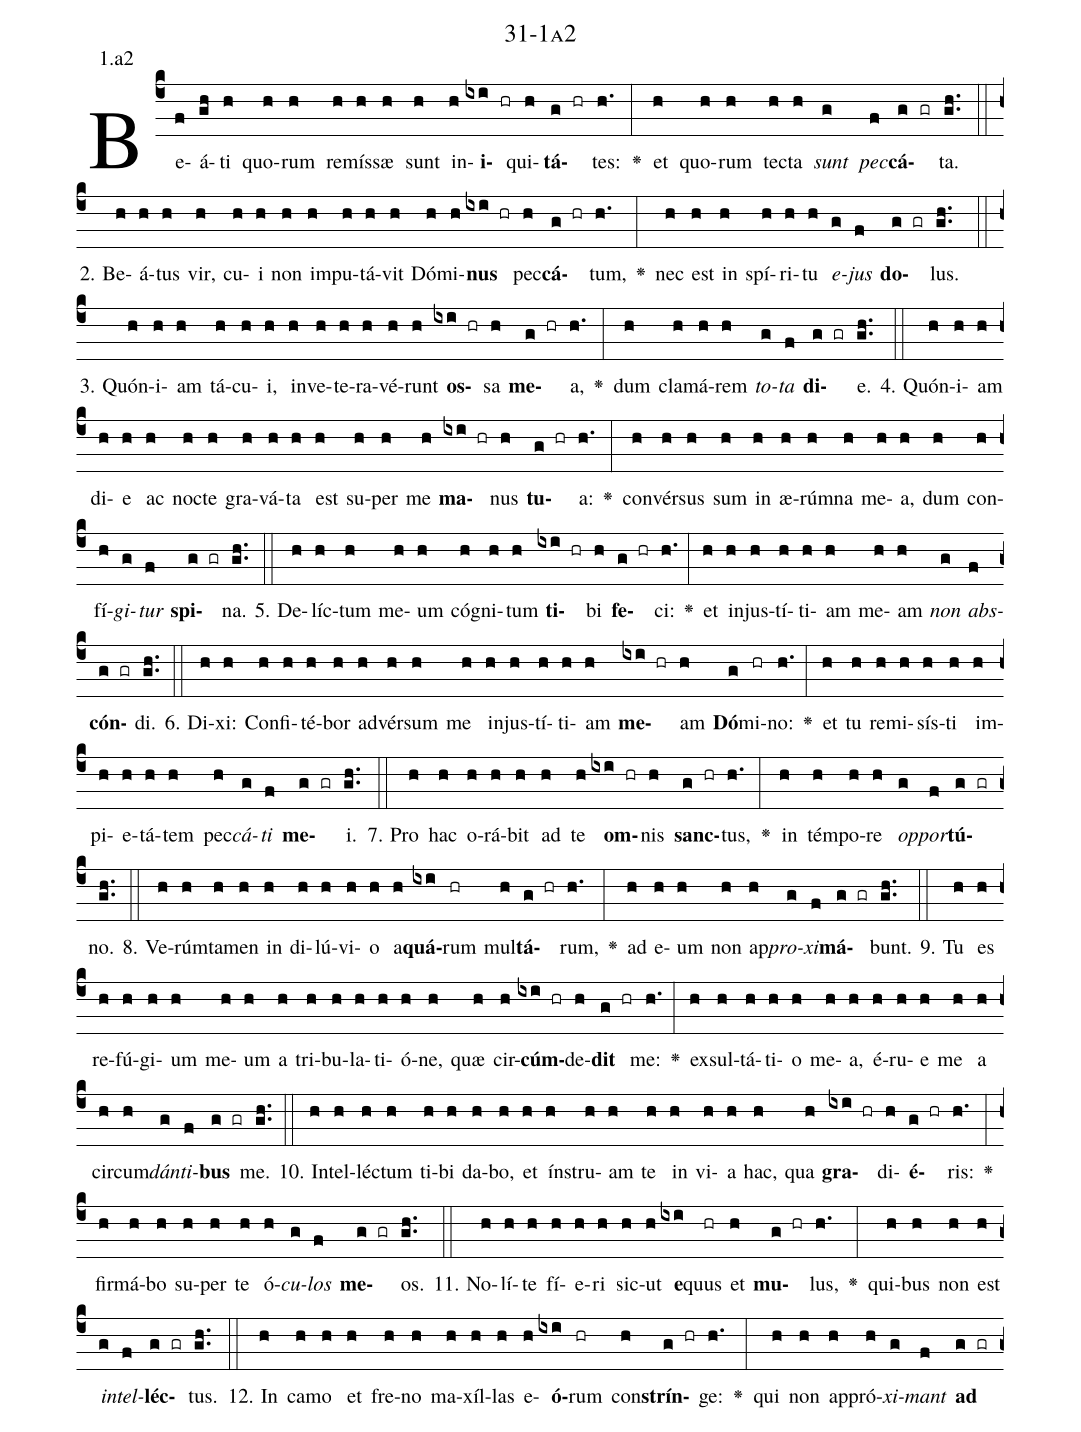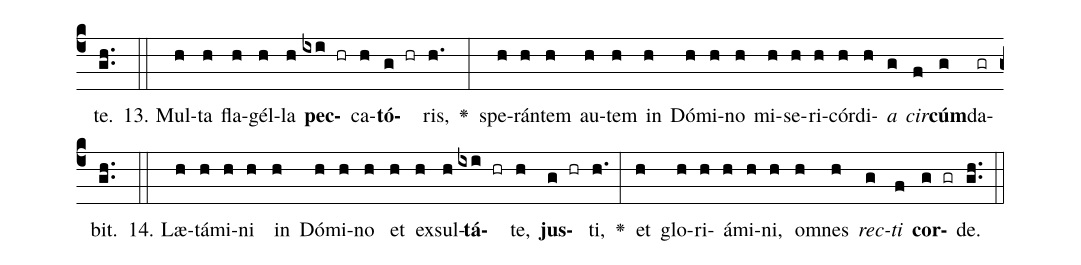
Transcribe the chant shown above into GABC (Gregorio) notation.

name: 31-1a2;
annotation: 1.a2;
%%
(c4)Be(f)á(gh)ti(h) quo(h)rum(h) re(h)mís(h)sæ(h) sunt(h) in(h)<b>i</b>(ixi hr)qui(h)<b>tá</b>(g hr)tes:(h.) <v>\greheightstar</v>(:) et(h) quo(h)rum(h) tec(h)ta(h) <i>sunt</i>(g) <i>pec</i>(f)<b>cá</b>(g gr)ta.(gh..) (::)
2. Be(h)á(h)tus(h) vir,(h) cu(h)i(h) non(h) im(h)pu(h)tá(h)vit(h) Dó(h)mi(h)<b>nus</b>(ixi hr) pec(h)<b>cá</b>(g hr)tum,(h.) <v>\greheightstar</v>(:) nec(h) est(h) in(h) spí(h)ri(h)tu(h) <i>e</i>(g)<i>jus</i>(f) <b>do</b>(g gr)lus.(gh..) (::)
3. Quón(h)i(h)am(h) tá(h)cu(h)i,(h) in(h)ve(h)te(h)ra(h)vé(h)runt(h) <b>os</b>(ixi hr)sa(h) <b>me</b>(g hr)a,(h.) <v>\greheightstar</v>(:) dum(h) cla(h)má(h)rem(h) <i>to</i>(g)<i>ta</i>(f) <b>di</b>(g gr)e.(gh..) (::)
4. Quón(h)i(h)am(h) di(h)e(h) ac(h) noc(h)te(h) gra(h)vá(h)ta(h) est(h) su(h)per(h) me(h) <b>ma</b>(ixi hr)nus(h) <b>tu</b>(g hr)a:(h.) <v>\greheightstar</v>(:) con(h)vér(h)sus(h) sum(h) in(h) æ(h)rúm(h)na(h) me(h)a,(h) dum(h) con(h)fí(h)<i>gi</i>(g)<i>tur</i>(f) <b>spi</b>(g gr)na.(gh..) (::)
5. De(h)líc(h)tum(h) me(h)um(h) có(h)gni(h)tum(h) <b>ti</b>(ixi hr)bi(h) <b>fe</b>(g hr)ci:(h.) <v>\greheightstar</v>(:) et(h) in(h)jus(h)tí(h)ti(h)am(h) me(h)am(h) <i>non</i>(g) <i>abs</i>(f)<b>cón</b>(g gr)di.(gh..) (::)
6. Di(h)xi:(h) Con(h)fi(h)té(h)bor(h) ad(h)vér(h)sum(h) me(h) in(h)jus(h)tí(h)ti(h)am(h) <b>me</b>(ixi hr)am(h) <b>Dó</b>(g)mi(hr)no:(h.) <v>\greheightstar</v>(:) et(h) tu(h) re(h)mi(h)sís(h)ti(h) im(h)pi(h)e(h)tá(h)tem(h) pec(h)<i>cá</i>(g)<i>ti</i>(f) <b>me</b>(g gr)i.(gh..) (::)
7. Pro(h) hac(h) o(h)rá(h)bit(h) ad(h) te(h) <b>om</b>(ixi hr)nis(h) <b>sanc</b>(g hr)tus,(h.) <v>\greheightstar</v>(:) in(h) tém(h)po(h)re(h) <i>op</i>(g)<i>por</i>(f)<b>tú</b>(g gr)no.(gh..) (::)
8. Ve(h)rúm(h)ta(h)men(h) in(h) di(h)lú(h)vi(h)o(h) a(h)<b>quá</b>(ixi)rum(hr) mul(h)<b>tá</b>(g hr)rum,(h.) <v>\greheightstar</v>(:) ad(h) e(h)um(h) non(h) ap(h)<i>pro</i>(g)<i>xi</i>(f)<b>má</b>(g gr)bunt.(gh..) (::)
9. Tu(h) es(h) re(h)fú(h)gi(h)um(h) me(h)um(h) a(h) tri(h)bu(h)la(h)ti(h)ó(h)ne,(h) quæ(h) cir(h)<b>cúm</b>(ixi hr)de(h)<b>dit</b>(g hr) me:(h.) <v>\greheightstar</v>(:) ex(h)sul(h)tá(h)ti(h)o(h) me(h)a,(h) é(h)ru(h)e(h) me(h) a(h) cir(h)cum(h)<i>dán</i>(g)<i>ti</i>(f)<b>bus</b>(g gr) me.(gh..) (::)
10. In(h)tel(h)léc(h)tum(h) ti(h)bi(h) da(h)bo,(h) et(h) ín(h)stru(h)am(h) te(h) in(h) vi(h)a(h) hac,(h) qua(h) <b>gra</b>(ixi hr)di(h)<b>é</b>(g hr)ris:(h.) <v>\greheightstar</v>(:) fir(h)má(h)bo(h) su(h)per(h) te(h) ó(h)<i>cu</i>(g)<i>los</i>(f) <b>me</b>(g gr)os.(gh..) (::)
11. No(h)lí(h)te(h) fí(h)e(h)ri(h) sic(h)ut(h) <b>e</b>(ixi)quus(hr) et(h) <b>mu</b>(g hr)lus,(h.) <v>\greheightstar</v>(:) qui(h)bus(h) non(h) est(h) <i>in</i>(g)<i>tel</i>(f)<b>léc</b>(g gr)tus.(gh..) (::)
12. In(h) ca(h)mo(h) et(h) fre(h)no(h) ma(h)xíl(h)las(h) e(h)<b>ó</b>(ixi)rum(hr) con(h)<b>strín</b>(g hr)ge:(h.) <v>\greheightstar</v>(:) qui(h) non(h) ap(h)pró(h)<i>xi</i>(g)<i>mant</i>(f) <b>ad</b>(g gr) te.(gh..) (::)
13. Mul(h)ta(h) fla(h)gél(h)la(h) <b>pec</b>(ixi hr)ca(h)<b>tó</b>(g hr)ris,(h.) <v>\greheightstar</v>(:) spe(h)rán(h)tem(h) au(h)tem(h) in(h) Dó(h)mi(h)no(h) mi(h)se(h)ri(h)cór(h)di(h)<i>a</i>(g) <i>cir</i>(f)<b>cúm</b>(g)da(gr)bit.(gh..) (::)
14. Læ(h)tá(h)mi(h)ni(h) in(h) Dó(h)mi(h)no(h) et(h) ex(h)sul(h)<b>tá</b>(ixi hr)te,(h) <b>jus</b>(g hr)ti,(h.) <v>\greheightstar</v>(:) et(h) glo(h)ri(h)á(h)mi(h)ni,(h) om(h)nes(h) <i>rec</i>(g)<i>ti</i>(f) <b>cor</b>(g gr)de.(gh..) (::)
